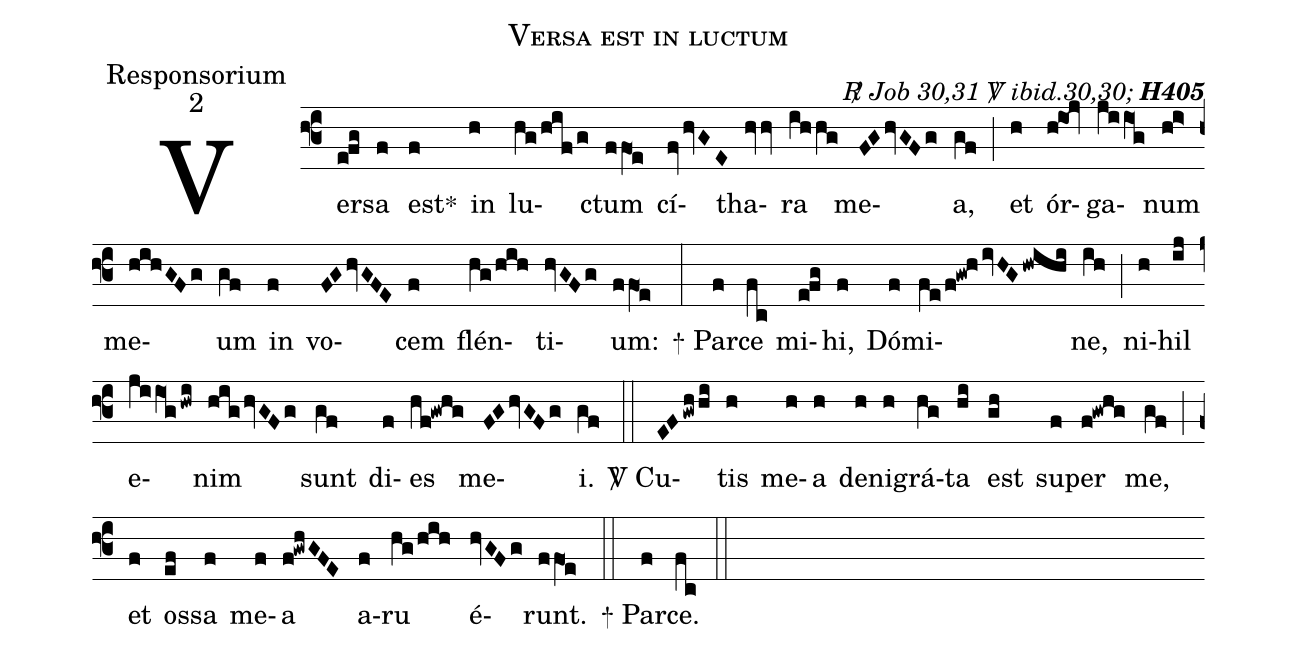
name:Versa est in luctum;
office-part:Responsorium;
mode:2;
commentary:{\itshape\mdseries \Rbar\  Job 30,31 \Vbar\ ibid.30,30;\/} {\bfseries H405};
%%
(f3)  Ver(e!fg)sa(f) est<sp>*</sp>(f) in(h) lu(hg/hif/g)ctum(ffO1e) cí(fvhvGE)tha(hvv)ra(ihhg) me(FGhvGFg)a,(gf) (;)
et(h) ór(h!io1!jv)ga(jiiO1g)num(h!i>) me(hihGFg)um(gf) in(f) vo(FGhvGFE)cem(f) flén(hg/hih)ti(hvGFg)um:(ffO1e) (:)
<sp>+</sp> Par(f)ce(fc) mi(e!fg)hi,(f) Dó(f)mi(fe/f!gw!hivHGhwihi)ne,(ih) (;)
ni(h)hil(ij) e(jiiO1g/hwi)nim(highvGFg) sunt(gf) di(f)es(hf!gwhg) me(FGhvGFg)i.(gf) (::)
<sp>V/</sp> Cu(EFgwhhi)tis(h) me(h)a(h) de(h)ni(h)grá(hg)ta(hi) est(gh) su(f)per(f!gwhg) me,(gf) (;)
et(f) os(ef)sa(f) me(f)a(f!gwhGFE) a(f)ru(hg/hih) é(hvGFg)runt.(ffO1e) (::)
<sp>+</sp> Par(f)ce.(fc) (::)
